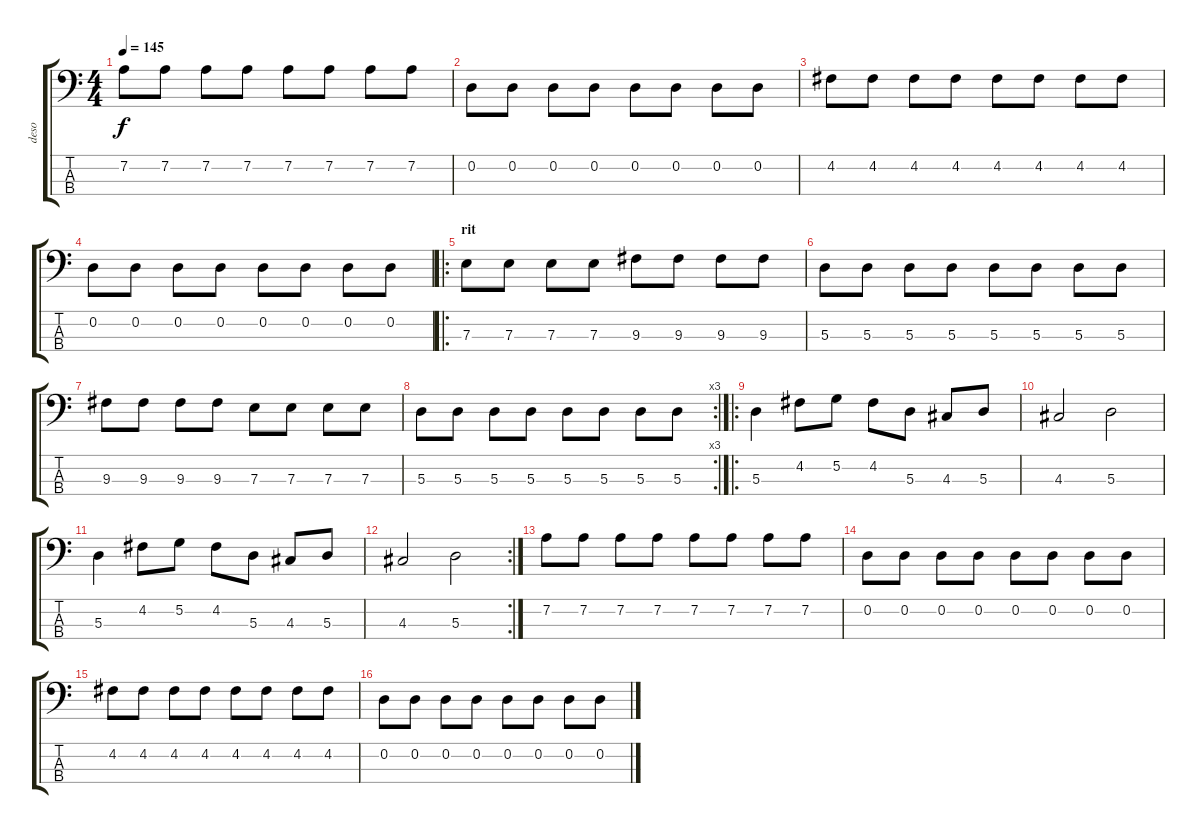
\track ("deso" "deso") {instrument electricbasspick}
\staff {score tabs}
\tuning (G2 D2 A1 E1) {hide}
\ts (4 4)
\tempo 145
\clef f4
\ks c
7.2.8{dy f} 7.2.8 7.2.8 7.2.8 7.2.8 7.2.8 7.2.8 7.2.8 |
0.2.8 0.2.8 0.2.8 0.2.8 0.2.8 0.2.8 0.2.8 0.2.8 |
4.2.8 4.2.8 4.2.8 4.2.8 4.2.8 4.2.8 4.2.8 4.2.8 |
0.2.8 0.2.8 0.2.8 0.2.8 0.2.8 0.2.8 0.2.8 0.2.8 |
\ro
\section ("" "rit")
7.3.8 7.3.8 7.3.8 7.3.8 9.3.8 9.3.8 9.3.8 9.3.8 |
5.3.8 5.3.8 5.3.8 5.3.8 5.3.8 5.3.8 5.3.8 5.3.8 |
9.3.8 9.3.8 9.3.8 9.3.8 7.3.8 7.3.8 7.3.8 7.3.8 |
\rc 3
5.3.8 5.3.8 5.3.8 5.3.8 5.3.8 5.3.8 5.3.8 5.3.8 |
\ro
5.3.4 4.2.8 5.2.8 4.2.8 5.3.8 4.3.8 5.3.8 |
4.3.2 5.3.2 |
5.3.4 4.2.8 5.2.8 4.2.8 5.3.8 4.3.8 5.3.8 |
\rc 2
4.3.2 5.3.2 |
7.2.8 7.2.8 7.2.8 7.2.8 7.2.8 7.2.8 7.2.8 7.2.8 |
0.2.8 0.2.8 0.2.8 0.2.8 0.2.8 0.2.8 0.2.8 0.2.8 |
4.2.8 4.2.8 4.2.8 4.2.8 4.2.8 4.2.8 4.2.8 4.2.8 |
0.2.8 0.2.8 0.2.8 0.2.8 0.2.8 0.2.8 0.2.8 0.2.8
